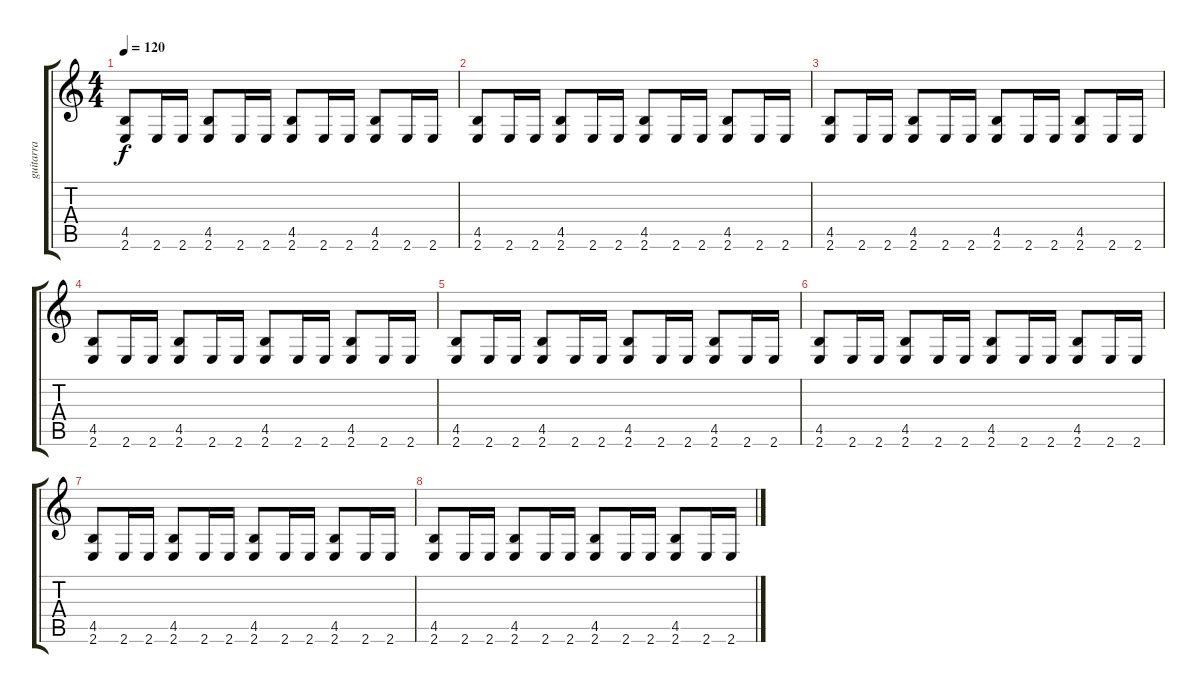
\track ("guitarra" "guitarra") {instrument distortionguitar}
\staff {score tabs}
\tuning (D4 A3 F3 C3 G2 D2) {hide}
\ts (4 4)
\tempo 120
\clef g2
\ks c
(4.5 2.6).8{dy f} 2.6.16 2.6.16 (4.5 2.6).8 2.6.16 2.6.16 (4.5 2.6).8 2.6.16 2.6.16 (4.5 2.6).8 2.6.16 2.6.16 |
(4.5 2.6).8 2.6.16 2.6.16 (4.5 2.6).8 2.6.16 2.6.16 (4.5 2.6).8 2.6.16 2.6.16 (4.5 2.6).8 2.6.16 2.6.16 |
(4.5 2.6).8 2.6.16 2.6.16 (4.5 2.6).8 2.6.16 2.6.16 (4.5 2.6).8 2.6.16 2.6.16 (4.5 2.6).8 2.6.16 2.6.16 |
(4.5 2.6).8 2.6.16 2.6.16 (4.5 2.6).8 2.6.16 2.6.16 (4.5 2.6).8 2.6.16 2.6.16 (4.5 2.6).8 2.6.16 2.6.16 |
(4.5 2.6).8 2.6.16 2.6.16 (4.5 2.6).8 2.6.16 2.6.16 (4.5 2.6).8 2.6.16 2.6.16 (4.5 2.6).8 2.6.16 2.6.16 |
(4.5 2.6).8 2.6.16 2.6.16 (4.5 2.6).8 2.6.16 2.6.16 (4.5 2.6).8 2.6.16 2.6.16 (4.5 2.6).8 2.6.16 2.6.16 |
(4.5 2.6).8 2.6.16 2.6.16 (4.5 2.6).8 2.6.16 2.6.16 (4.5 2.6).8 2.6.16 2.6.16 (4.5 2.6).8 2.6.16 2.6.16 |
(4.5 2.6).8 2.6.16 2.6.16 (4.5 2.6).8 2.6.16 2.6.16 (4.5 2.6).8 2.6.16 2.6.16 (4.5 2.6).8 2.6.16 2.6.16
